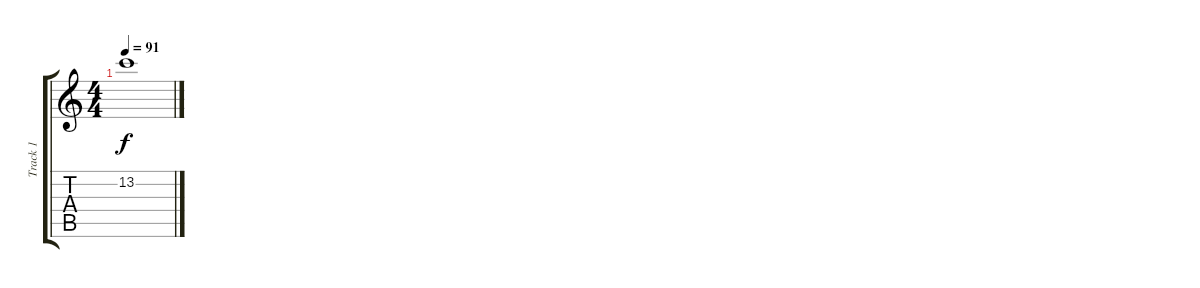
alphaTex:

\track ("Track 1" "Track 1") {instrument overdrivenguitar}
\staff {score tabs}
\tuning (E4 B3 G3 D3 A2 E2) {hide}
\ts (4 4)
\tempo 91
\clef g2
\ks c
13.2{t}.1{dy f}
